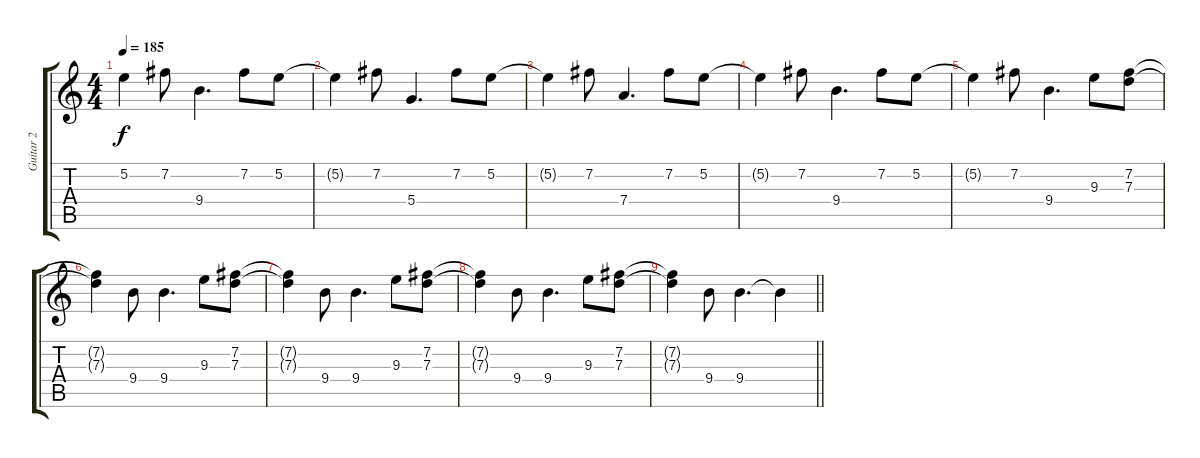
\track ("Guitar 2" "Guitar 2") {instrument distortionguitar}
\staff {score tabs}
\tuning (E4 B3 G3 D3 A2 E2) {hide}
\ts (4 4)
\tempo 185
\clef g2
\ks c
5.2{t}.4{dy f} 7.2.8 9.4.4{d} 7.2.8 5.2.8 |
5.2{t}.4 7.2.8 5.4.4{d} 7.2.8 5.2.8 |
5.2{t}.4 7.2.8 7.4.4{d} 7.2.8 5.2.8 |
5.2{t}.4 7.2.8 9.4.4{d} 7.2.8 5.2.8 |
5.2{t}.4 7.2.8 9.4.4{d} 9.3.8 (7.2 7.3).8 |
(7.2{t} 7.3{t}).4 9.4.8 9.4.4{d} 9.3.8 (7.2 7.3).8 |
(7.2{t} 7.3{t}).4 9.4.8 9.4.4{d} 9.3.8 (7.2 7.3).8 |
(7.2{t} 7.3{t}).4 9.4.8 9.4.4{d} 9.3.8 (7.2 7.3).8 |
\barLineRight lightlight
(7.2{t} 7.3{t}).4 9.4.8 9.4.4{d} 9.4{t}.4
